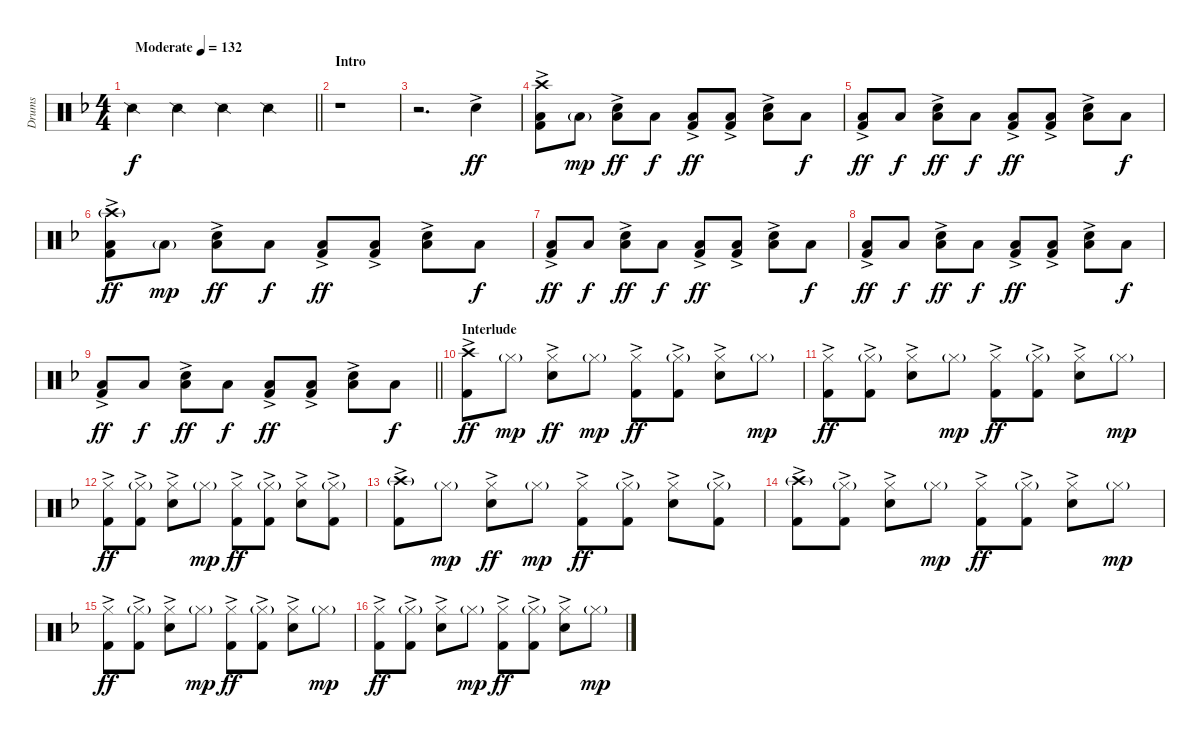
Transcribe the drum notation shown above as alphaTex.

\track ("Drums" "Drums") {instrument percussion}
\staff {score}
\articulation defaults
\ts (4 4)
\tempo (132 "Moderate")
\clef neutral
\barLineRight lightlight
\ks f "Snare (side stick) 2".4{dy f} "Snare (side stick) 2".4 "Snare (side stick) 2".4 "Snare (side stick) 2".4
|
\section ("" "Intro")
r.1 |
r.2{d} "Snare (hit) 2"{ac}.4{dy ff} |
("Crash high (hit)" "Low Floor Tom (hit)"{ac} "Kick (hit) 2"{ac}).8 "Low Floor Tom (hit)"{g}.8{dy mp} ("Snare (hit) 2"{ac} "Low Floor Tom (hit)"{ac}).8{dy ff} "Low Floor Tom (hit)".8{dy f} ("Low Floor Tom (hit)"{ac} "Kick (hit) 2"{ac}).8{dy ff} ("Low Floor Tom (hit)" "Kick (hit) 2"{ac}).8 ("Snare (hit) 2"{ac} "Low Floor Tom (hit)"{ac}).8 "Low Floor Tom (hit)".8{dy f} |
("Low Floor Tom (hit)"{ac} "Kick (hit) 2"{ac}).8{dy ff} "Low Floor Tom (hit)".8{dy f} ("Snare (hit) 2"{ac} "Low Floor Tom (hit)"{ac}).8{dy ff} "Low Floor Tom (hit)".8{dy f} ("Low Floor Tom (hit)"{ac} "Kick (hit) 2"{ac}).8{dy ff} ("Low Floor Tom (hit)" "Kick (hit) 2"{ac}).8 ("Snare (hit) 2"{ac} "Low Floor Tom (hit)"{ac}).8 "Low Floor Tom (hit)".8{dy f} |
("Crash high (hit)"{g} "Low Floor Tom (hit)"{ac} "Kick (hit) 2"{ac}).8{dy ff} "Low Floor Tom (hit)"{g}.8{dy mp} ("Snare (hit) 2"{ac} "Low Floor Tom (hit)"{ac}).8{dy ff} "Low Floor Tom (hit)".8{dy f} ("Low Floor Tom (hit)"{ac} "Kick (hit) 2"{ac}).8{dy ff} ("Low Floor Tom (hit)" "Kick (hit) 2"{ac}).8 ("Snare (hit) 2"{ac} "Low Floor Tom (hit)"{ac}).8 "Low Floor Tom (hit)".8{dy f} |
("Low Floor Tom (hit)"{ac} "Kick (hit) 2"{ac}).8{dy ff} "Low Floor Tom (hit)".8{dy f} ("Snare (hit) 2"{ac} "Low Floor Tom (hit)"{ac}).8{dy ff} "Low Floor Tom (hit)".8{dy f} ("Low Floor Tom (hit)"{ac} "Kick (hit) 2"{ac}).8{dy ff} ("Low Floor Tom (hit)" "Kick (hit) 2"{ac}).8 ("Snare (hit) 2"{ac} "Low Floor Tom (hit)"{ac}).8 "Low Floor Tom (hit)".8{dy f} |
("Low Floor Tom (hit)"{ac} "Kick (hit) 2"{ac}).8{dy ff} "Low Floor Tom (hit)".8{dy f} ("Snare (hit) 2"{ac} "Low Floor Tom (hit)"{ac}).8{dy ff} "Low Floor Tom (hit)".8{dy f} ("Low Floor Tom (hit)"{ac} "Kick (hit) 2"{ac}).8{dy ff} ("Low Floor Tom (hit)" "Kick (hit) 2"{ac}).8 ("Snare (hit) 2"{ac} "Low Floor Tom (hit)"{ac}).8 "Low Floor Tom (hit)".8{dy f} |
\barLineRight lightlight
("Low Floor Tom (hit)"{ac} "Kick (hit) 2"{ac}).8{dy ff} "Low Floor Tom (hit)".8{dy f} ("Snare (hit) 2"{ac} "Low Floor Tom (hit)"{ac}).8{dy ff} "Low Floor Tom (hit)".8{dy f} ("Low Floor Tom (hit)"{ac} "Kick (hit) 2"{ac}).8{dy ff} ("Low Floor Tom (hit)" "Kick (hit) 2"{ac}).8 ("Snare (hit) 2"{ac} "Low Floor Tom (hit)"{ac}).8 "Low Floor Tom (hit)".8{dy f} |
\section ("" "Interlude")
("Crash high (hit)" "Kick (hit) 2"{ac}).8{dy ff} "Hi-Hat (closed)"{g}.8{dy mp} ("Hi-Hat (closed)" "Snare (hit) 2"{ac}).8{dy ff} "Hi-Hat (closed)"{g}.8{dy mp} ("Hi-Hat (closed)" "Kick (hit) 2"{ac}).8{dy ff} ("Hi-Hat (closed)"{g} "Kick (hit) 2"{ac}).8 ("Hi-Hat (closed)" "Snare (hit) 2"{ac}).8 "Hi-Hat (closed)"{g}.8{dy mp} |
("Hi-Hat (closed)" "Kick (hit) 2"{ac}).8{dy ff} ("Hi-Hat (closed)"{g} "Kick (hit) 2"{ac}).8 ("Hi-Hat (closed)" "Snare (hit) 2"{ac}).8 "Hi-Hat (closed)"{g}.8{dy mp} ("Hi-Hat (closed)" "Kick (hit) 2"{ac}).8{dy ff} ("Hi-Hat (closed)"{g} "Kick (hit) 2"{ac}).8 ("Hi-Hat (closed)" "Snare (hit) 2"{ac}).8 "Hi-Hat (closed)"{g}.8{dy mp} |
("Hi-Hat (closed)" "Kick (hit) 2"{ac}).8{dy ff} ("Hi-Hat (closed)"{g} "Kick (hit) 2"{ac}).8 ("Hi-Hat (closed)" "Snare (hit) 2"{ac}).8 "Hi-Hat (closed)"{g}.8{dy mp} ("Hi-Hat (closed)" "Kick (hit) 2"{ac}).8{dy ff} ("Hi-Hat (closed)"{g} "Kick (hit) 2"{ac}).8 ("Hi-Hat (closed)" "Snare (hit) 2"{ac}).8 ("Hi-Hat (closed)"{g} "Kick (hit) 2"{ac}).8 |
("Crash high (hit)"{g} "Kick (hit) 2"{ac}).8 "Hi-Hat (closed)"{g}.8{dy mp} ("Hi-Hat (closed)" "Snare (hit) 2"{ac}).8{dy ff} "Hi-Hat (closed)"{g}.8{dy mp} ("Hi-Hat (closed)" "Kick (hit) 2"{ac}).8{dy ff} ("Hi-Hat (closed)"{g} "Kick (hit) 2"{ac}).8 ("Hi-Hat (closed)" "Snare (hit) 2"{ac}).8 ("Hi-Hat (closed)"{g} "Kick (hit) 2"{ac}).8 |
("Crash high (hit)"{g} "Kick (hit) 2"{ac}).8 ("Hi-Hat (closed)"{g} "Kick (hit) 2"{ac}).8 ("Hi-Hat (closed)" "Snare (hit) 2"{ac}).8 "Hi-Hat (closed)"{g}.8{dy mp} ("Hi-Hat (closed)" "Kick (hit) 2"{ac}).8{dy ff} ("Hi-Hat (closed)"{g} "Kick (hit) 2"{ac}).8 ("Hi-Hat (closed)" "Snare (hit) 2"{ac}).8 "Hi-Hat (closed)"{g}.8{dy mp} |
("Hi-Hat (closed)" "Kick (hit) 2"{ac}).8{dy ff} ("Hi-Hat (closed)"{g} "Kick (hit) 2"{ac}).8 ("Hi-Hat (closed)" "Snare (hit) 2"{ac}).8 "Hi-Hat (closed)"{g}.8{dy mp} ("Hi-Hat (closed)" "Kick (hit) 2"{ac}).8{dy ff} ("Hi-Hat (closed)"{g} "Kick (hit) 2"{ac}).8 ("Hi-Hat (closed)" "Snare (hit) 2"{ac}).8 "Hi-Hat (closed)"{g}.8{dy mp} |
("Hi-Hat (closed)" "Kick (hit) 2"{ac}).8{dy ff} ("Hi-Hat (closed)"{g} "Kick (hit) 2"{ac}).8 ("Hi-Hat (closed)" "Snare (hit) 2"{ac}).8 "Hi-Hat (closed)"{g}.8{dy mp} ("Hi-Hat (closed)" "Kick (hit) 2"{ac}).8{dy ff} ("Hi-Hat (closed)"{g} "Kick (hit) 2"{ac}).8 ("Hi-Hat (closed)" "Snare (hit) 2"{ac}).8 "Hi-Hat (closed)"{g}.8{dy mp}
